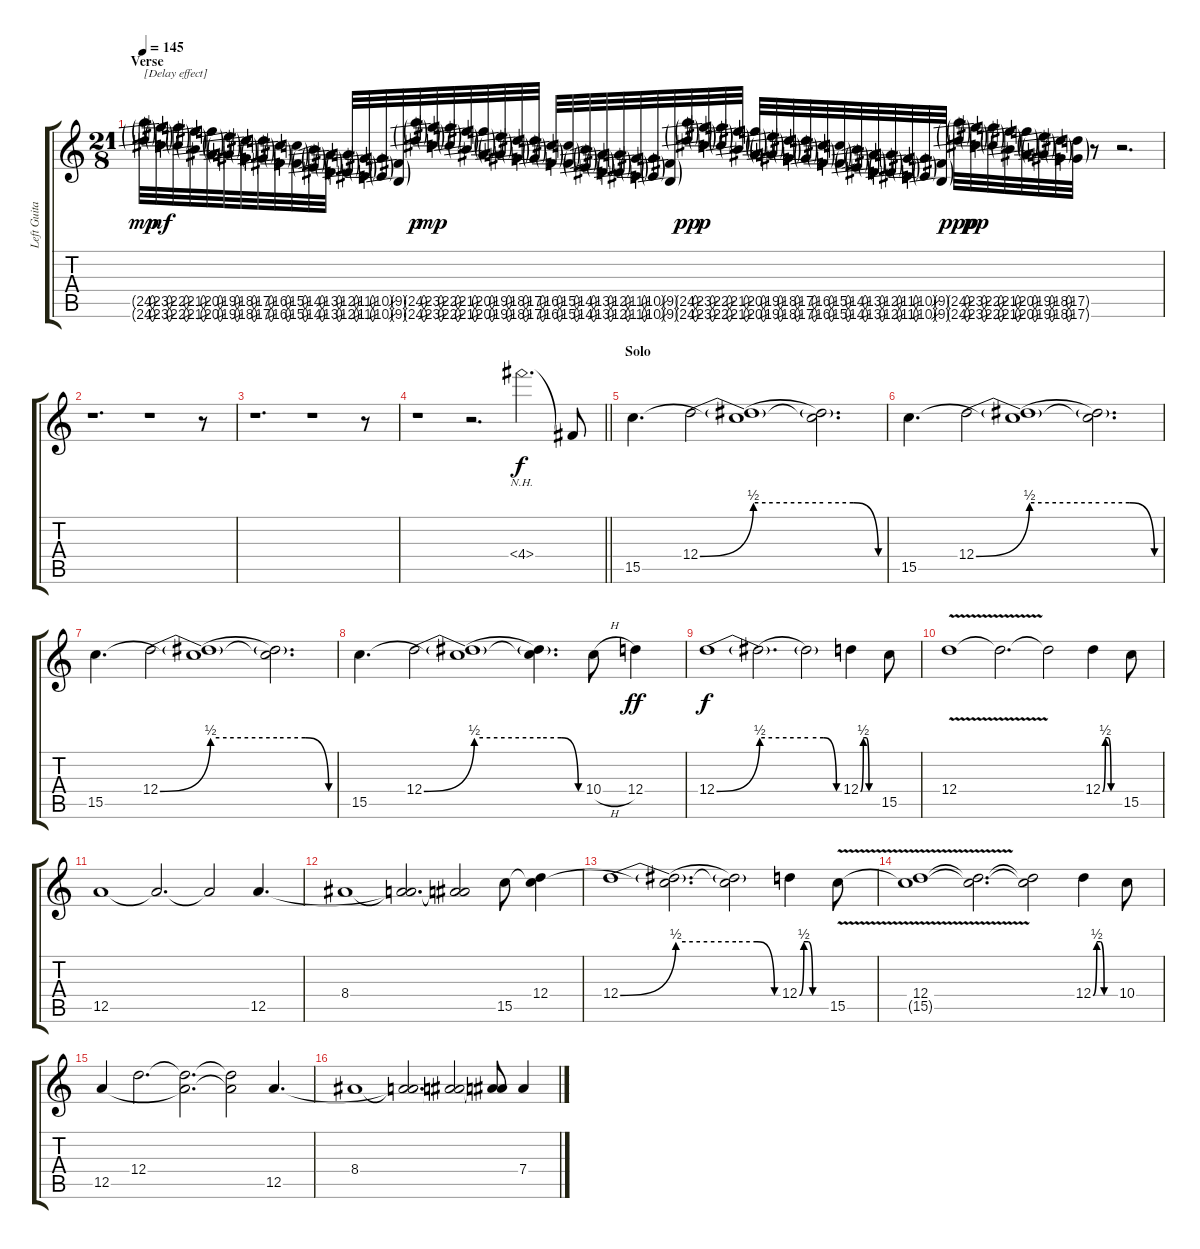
\track ("Left Guitar" "Left Guita") {instrument distortionguitar}
\staff {score tabs}
\tuning (E4 B3 G3 D3 A2 D2) {hide}
\ts (21 8)
\section ("" "Verse")
\tempo 145
\clef g2
\ks c
(24.5{ss g} 24.6{ss g}).32{txt "[Delay effect]" dy mp} (23.5{ss g} 23.6{ss g}).32{dy mf} (22.5{ss g} 22.6{ss g}).32 (21.5{ss g} 21.6{ss g}).32 (20.5{ss g} 20.6{ss g}).32 (19.5{ss g} 19.6{ss g}).32 (18.5{ss g} 18.6{ss g}).32 (17.5{ss g} 17.6{ss g}).32 (16.5{ss g} 16.6{ss g}).32 (15.5{ss g} 15.6{ss g}).32 (14.5{ss g} 14.6{ss g}).32 (13.5{ss g} 13.6{ss g}).32 (12.5{ss g} 12.6{ss g}).32 (11.5{ss g} 11.6{ss g}).32 (10.5{ss g} 10.6{ss g}).32 (9.5{g} 9.6{g}).32 (24.5{ss g} 24.6{ss g}).32{dy p} (23.5{ss g} 23.6{ss g}).32{dy mp} (22.5{ss g} 22.6{ss g}).32 (21.5{ss g} 21.6{ss g}).32 (20.5{ss g} 20.6{ss g}).32 (19.5{ss g} 19.6{ss g}).32 (18.5{ss g} 18.6{ss g}).32 (17.5{ss g} 17.6{ss g}).32 (16.5{ss g} 16.6{ss g}).32 (15.5{ss g} 15.6{ss g}).32 (14.5{ss g} 14.6{ss g}).32 (13.5{ss g} 13.6{ss g}).32 (12.5{ss g} 12.6{ss g}).32 (11.5{ss g} 11.6{ss g}).32 (10.5{ss g} 10.6{ss g}).32 (9.5{g} 9.6{g}).32 (24.5{ss g} 24.6{ss g}).32{dy pp} (23.5{ss g} 23.6{ss g}).32{dy p} (22.5{ss g} 22.6{ss g}).32 (21.5{ss g} 21.6{ss g}).32 (20.5{ss g} 20.6{ss g}).32 (19.5{ss g} 19.6{ss g}).32 (18.5{ss g} 18.6{ss g}).32 (17.5{ss g} 17.6{ss g}).32 (16.5{ss g} 16.6{ss g}).32 (15.5{ss g} 15.6{ss g}).32 (14.5{ss g} 14.6{ss g}).32 (13.5{ss g} 13.6{ss g}).32 (12.5{ss g} 12.6{ss g}).32 (11.5{ss g} 11.6{ss g}).32 (10.5{ss g} 10.6{ss g}).32 (9.5{g} 9.6{g}).32 (24.5{ss g} 24.6{ss g}).32{dy ppp} (23.5{ss g} 23.6{ss g}).32{dy pp} (22.5{ss g} 22.6{ss g}).32 (21.5{ss g} 21.6{ss g}).32 (20.5{ss g} 20.6{ss g}).32 (19.5{ss g} 19.6{ss g}).32 (18.5{ss g} 18.6{ss g}).32 (17.5{g} 17.6{g}).32 r.8 r.2{d} |
r.1{d} r.1 r.8 |
r.1{d} r.1 r.8 |
\barLineRight lightlight
r.1 r.2{d volume 0 instrument distortionguitar} 4.4{nh}.2{d dy f volume 13} 4.4{t}.8 |
\section ("" "Solo")
15.5.4{d} 12.4{be (bend 0 0 60 2)}.2 (12.4{be (hold 0 2 60 2) t} 15.5{t}).1{volume 8} (12.4{be (custom 0 2 30 2 55 0 60 0) t} 15.5{t}).2{d} |
15.5.4{d volume 13} 12.4{be (bend 0 0 60 2)}.2 (12.4{be (hold 0 2 60 2) t} 15.5{t}).1{volume 8} (12.4{be (custom 0 2 30 2 55 0 60 0) t} 15.5{t}).2{d} |
15.5.4{d volume 13} 12.4{be (bend 0 0 60 2)}.2 (12.4{be (hold 0 2 60 2) t} 15.5{t}).1{volume 8} (12.4{be (custom 0 2 30 2 55 0 60 0) t} 15.5{t}).2{d} |
15.5.4{d volume 13} 12.4{be (bend 0 0 60 2)}.2 (12.4{be (hold 0 2 60 2) t} 15.5{t}).1{volume 8} (12.4{be (custom 0 2 30 2 55 0 60 0) t} 15.5{t}).4{d} 10.4{h}.8{volume 13} 12.4.4{dy ff} |
12.4{be (bend 0 0 60 2)}.1{dy f} 12.4{be (hold 0 2 60 2) t}.2{d volume 8} 12.4{be (custom 0 2 30 2 55 0 60 0) t}.2 12.4{be (custom 0 0 10 2 20 2 30 0 60 0)}.4{volume 13} 15.5.8 |
12.4{v}.1 12.4{t}.2{d volume 8} 12.4{t}.2 12.4{be (custom 0 0 10 2 20 2 30 0 60 0)}.4{volume 13} 15.5.8 |
12.5.1 12.5{t}.2{d volume 8} 12.5{t}.2 12.5.4{d volume 13} |
8.4.1 (8.4{t} 12.5{t}).2{d volume 8} (8.4{t} 12.5{t}).2 15.5.8{volume 13} (12.4 15.5{t}).4 |
12.4{be (bend 0 0 60 2)}.1 (12.4{be (hold 0 2 60 2) t} 15.5{t}).2{d volume 8} (12.4{be (custom 0 2 30 2 55 0 60 0) t} 15.5{t}).2 12.4{be (custom 0 0 10 2 20 2 30 0 60 0)}.4{volume 13} 15.5{v}.8 |
(12.4{v} 15.5{t}).1 (12.4{t} 15.5{t}).2{d volume 8} (12.4{t} 15.5{t}).2 12.4{be (custom 0 0 10 2 20 2 30 0 60 0)}.4{volume 13} 10.4.8 |
12.5.4 12.4.2{d} (12.4{t} 12.5{t}).2{d volume 8} (12.4{t} 12.5{t}).2 12.5.4{d volume 13} |
8.4.1 (8.4{t} 12.5{t}).2{d volume 8} (8.4{t} 12.5{t}).2 (8.4{t} 12.5{t}).8 7.4{sl}.4{volume 13}
